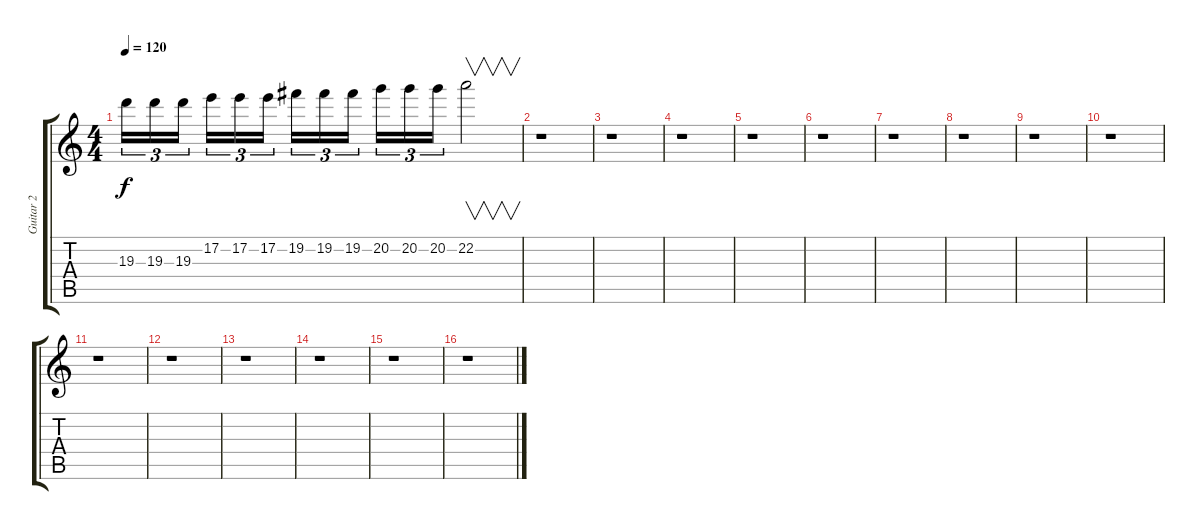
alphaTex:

\track ("Guitar 2" "Guitar 2") {instrument distortionguitar}
\staff {score tabs}
\tuning (E4 B3 G3 D3 A2 E2) {hide}
\ts (4 4)
\tempo 120
\clef g2
\ks c
19.3.16{tu (3 2) dy f} 19.3.16{tu (3 2)} 19.3.16{tu (3 2)} 17.2.16{tu (3 2)} 17.2.16{tu (3 2)} 17.2.16{tu (3 2)} 19.2.16{tu (3 2)} 19.2.16{tu (3 2)} 19.2.16{tu (3 2)} 20.2.16{tu (3 2)} 20.2.16{tu (3 2)} 20.2.16{tu (3 2)} 22.2.2{v} |
r.1 |
r.1 |
r.1 |
r.1 |
r.1 |
r.1 |
r.1 |
r.1 |
r.1 |
r.1 |
r.1 |
r.1 |
r.1 |
r.1 |
r.1
